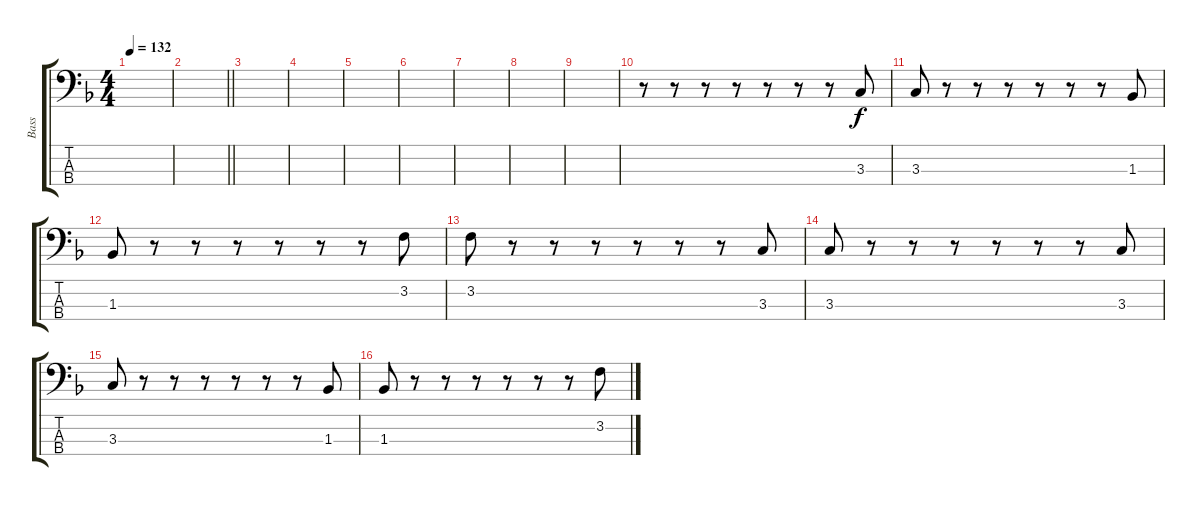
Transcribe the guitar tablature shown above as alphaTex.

\track ("Bass" "Bass") {instrument electricbassfinger}
\staff {score tabs}
\tuning (G2 D2 A1 E1) {hide}
\ts (4 4)
\tempo 132
\clef f4
\ks f
|
\barLineRight lightlight
|
|
|
|
|
|
|
|
r.8 r.8 r.8 r.8 r.8 r.8 r.8 3.3.8 |
3.3.8 r.8 r.8 r.8 r.8 r.8 r.8 1.3.8 |
1.3.8 r.8 r.8 r.8 r.8 r.8 r.8 3.2.8 |
3.2.8 r.8 r.8 r.8 r.8 r.8 r.8 3.3.8 |
3.3.8 r.8 r.8 r.8 r.8 r.8 r.8 3.3.8 |
3.3.8 r.8 r.8 r.8 r.8 r.8 r.8 1.3.8 |
1.3.8 r.8 r.8 r.8 r.8 r.8 r.8 3.2.8
